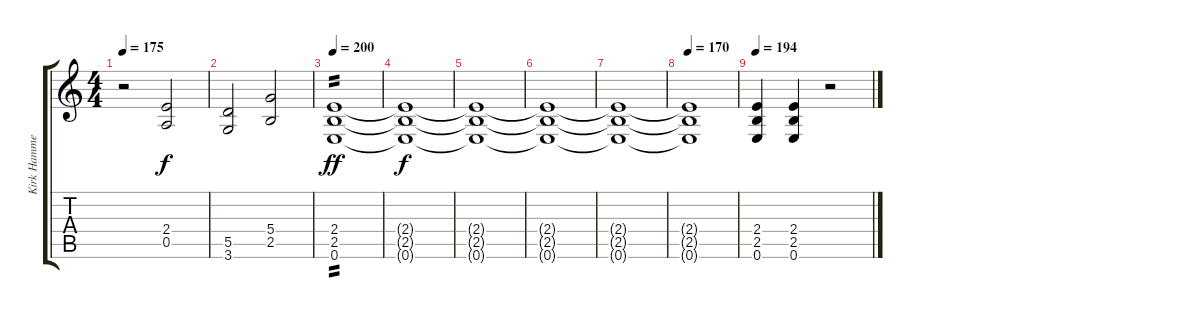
\track ("Kirk Hammet (Guitar)" "Kirk Hamme") {instrument distortionguitar}
\staff {score tabs}
\tuning (E4 B3 G3 D3 A2 E2) {hide}
\ts (4 4)
\tempo 175
\clef g2
\ks c
r.2{dy f} (2.4 0.5).2 |
(5.5 3.6).2 (5.4 2.5).2 |
\tempo 200
(2.4 2.5 0.6).1{tp 2 dy ff} |
(2.4{t} 2.5{t} 0.6{t}).1{dy f} |
(2.4{t} 2.5{t} 0.6{t}).1 |
(2.4{t} 2.5{t} 0.6{t}).1 |
(2.4{t} 2.5{t} 0.6{t}).1 |
\tempo 170
(2.4{t} 2.5{t} 0.6{t}).1 |
\tempo 194
(2.4 2.5 0.6).4 (2.4 2.5 0.6).4 r.2
